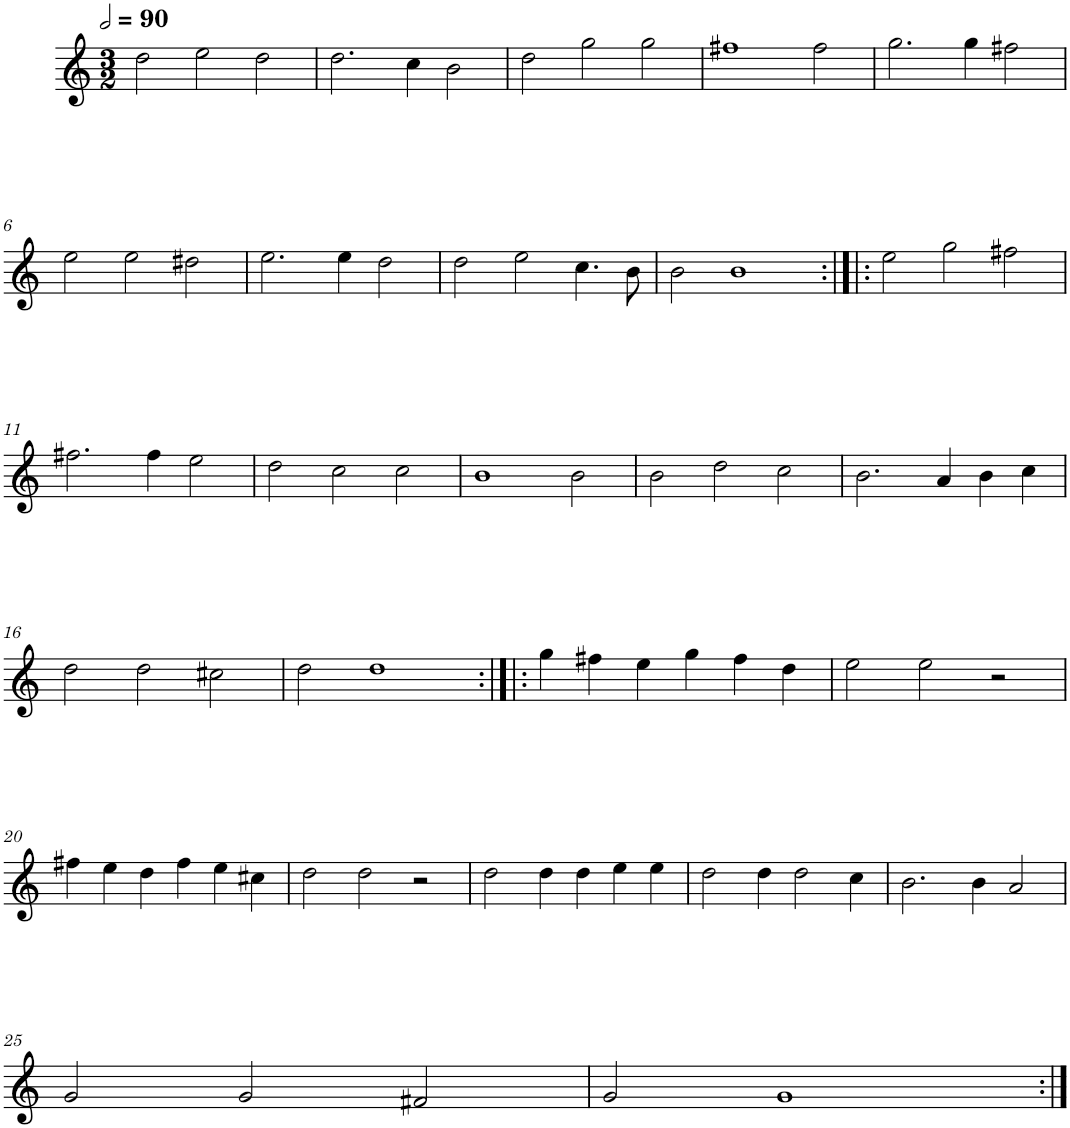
**kern
*part1
*staff1
*I"Cinq parties
*clefG2
*k[]
*M3/2
*MM180
=1
2dd\
2ee\
2dd\
=2
2.dd\
4cc\
2b\
=3
2dd\
2gg\
2gg\
=4
1ff#X
2ff#\
=5
2.gg\
4gg\
2ff#X\
!!LO:LB:g=z
=6
2ee\
2ee\
2dd#X\
=7
2.ee\
4ee\
2dd\
=8
2dd\
2ee\
4.cc\
8b\
=9
2b\
1b
=10:|!|:
2ee\
2gg\
2ff#X\
!!LO:LB:g=z
=11
2.ff#X\
4ff#\
2ee\
=12
2dd\
2cc\
2cc\
=13
1b
2b\
=14
2b\
2dd\
2cc\
=15
2.b\
4a/
4b\
4cc\
!!LO:LB:g=z
=16
2dd\
2dd\
2cc#X\
=17
2dd\
1dd
=18:|!|:
4gg\
4ff#X\
4ee\
4gg\
4ff#\
4dd\
=19
2ee\
2ee\
2r
!!LO:LB:g=z
=20
4ff#X\
4ee\
4dd\
4ff#\
4ee\
4cc#X\
=21
2dd\
2dd\
2r
=22
2dd\
4dd\
4dd\
4ee\
4ee\
=23
2dd\
4dd\
2dd\
4cc\
=24
2.b\
4b\
2a/
!!LO:LB:g=z
=25
2g/
2g/
2f#X/
=26
2g/
1g
=:|!
*-
